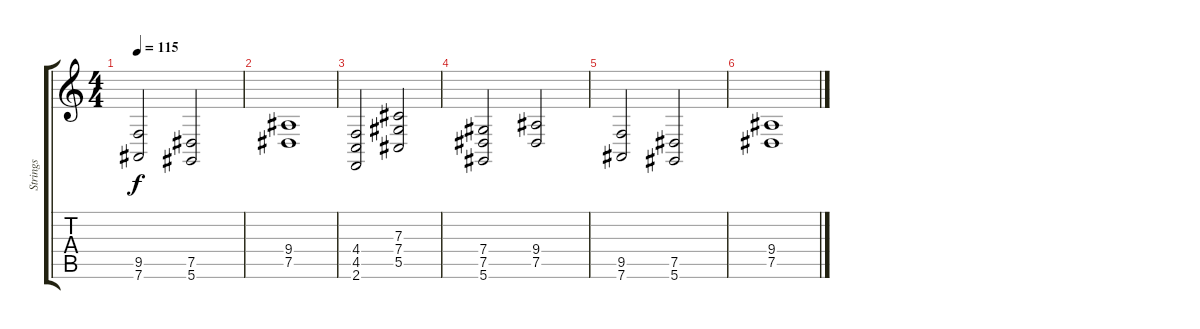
\track ("Strings" "Strings") {instrument choiraahs}
\staff {score tabs}
\tuning (Eb4 Bb3 Gb3 Db3 Ab2 Eb2) {hide}
\ts (4 4)
\tempo 115
\clef g2
\ks c
(9.5 7.6).2{dy f} (7.5 5.6).2 |
(9.4 7.5).1 |
(4.4 4.5 2.6).2 (7.3 7.4 5.5).2 |
(7.4 7.5 5.6).2 (9.4 7.5).2 |
(9.5 7.6).2 (7.5 5.6).2 |
(9.4 7.5).1
